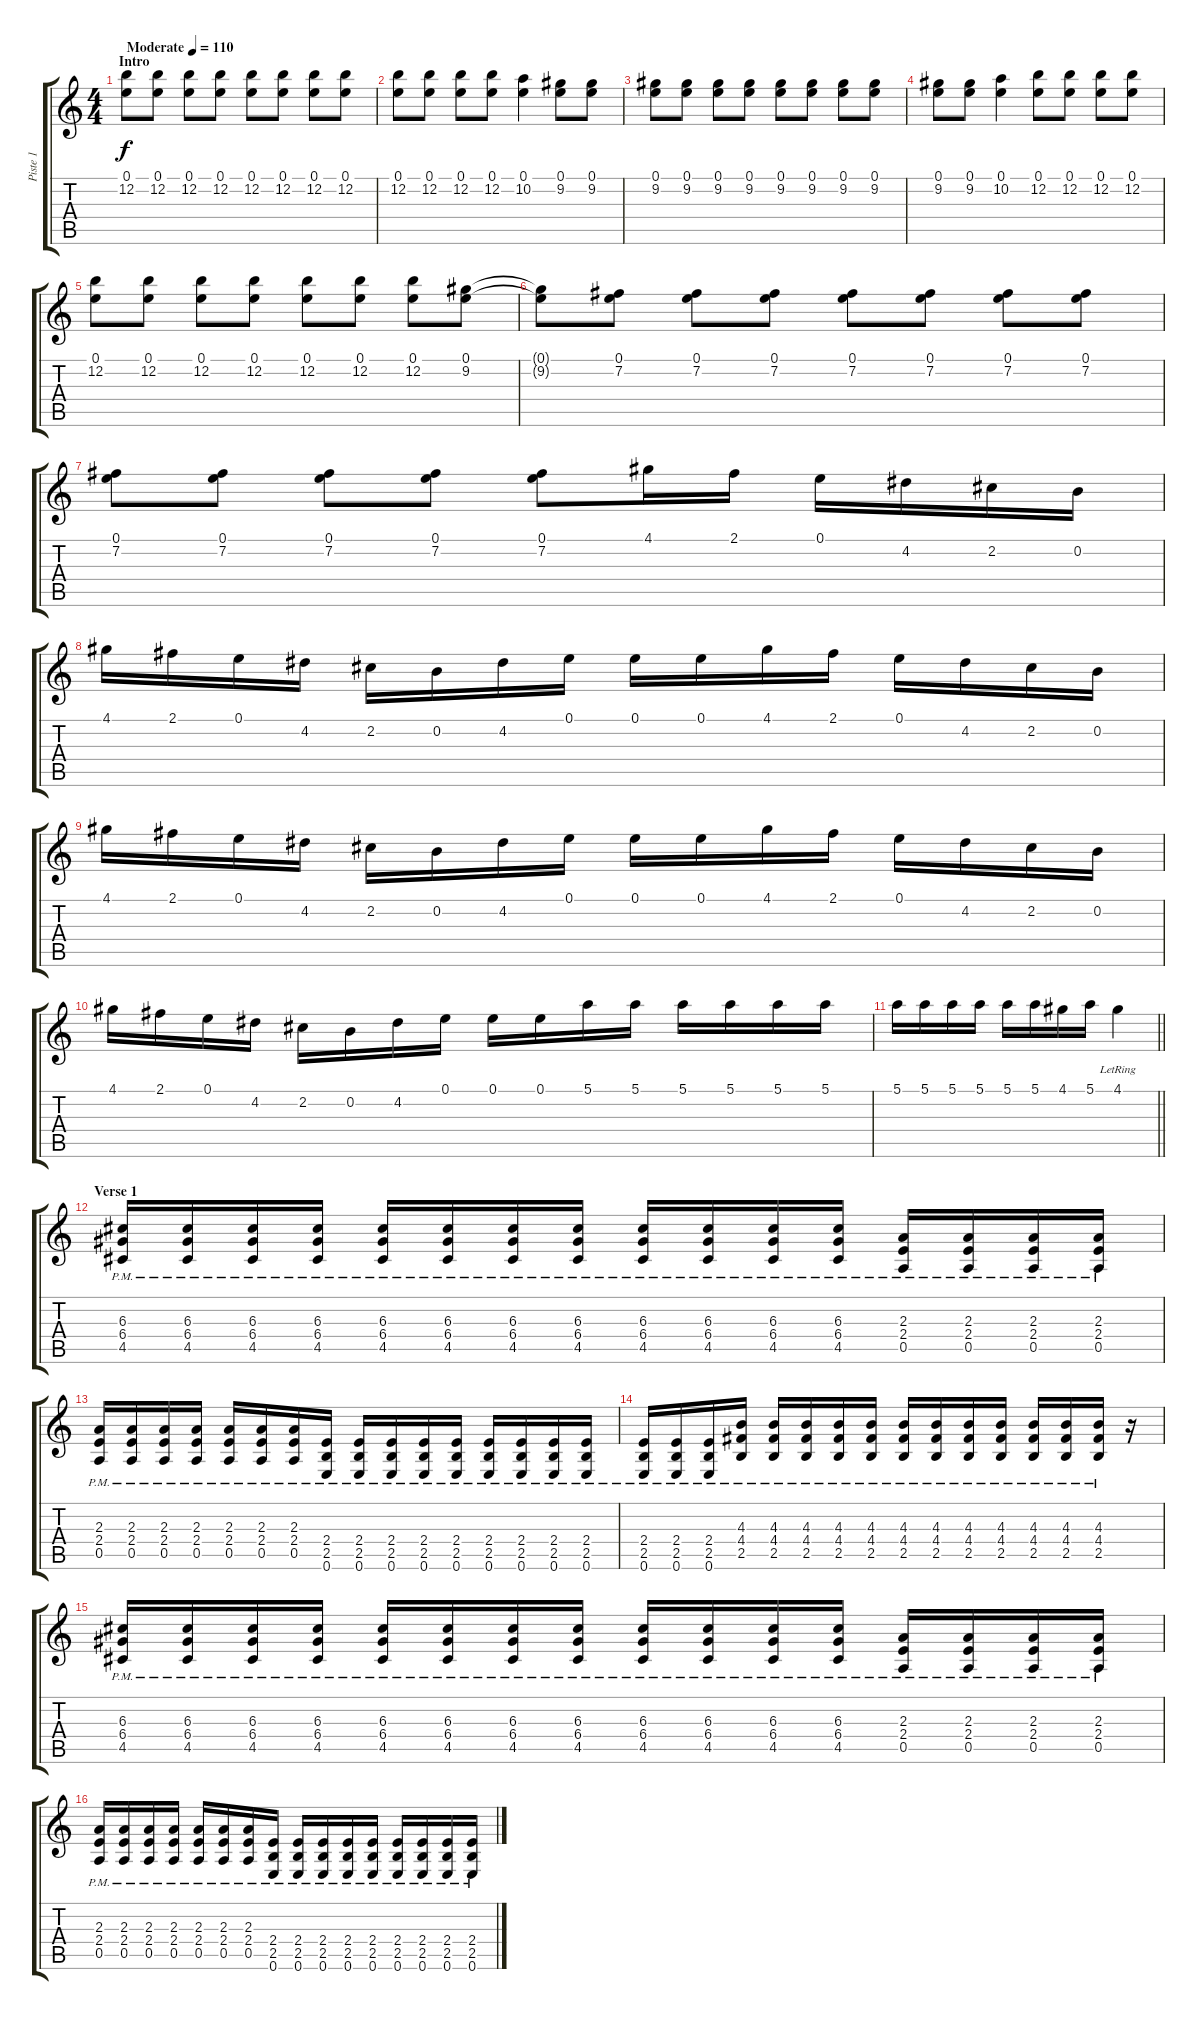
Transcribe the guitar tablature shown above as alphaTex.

\track ("Piste 1" "Piste 1") {instrument distortionguitar}
\staff {score tabs}
\tuning (E4 B3 G3 D3 A2 E2) {hide}
\ts (4 4)
\section ("" "Intro")
\tempo (110 "Moderate")
\clef g2
\ks c
(0.1 12.2).8{dy f instrument distortionguitar} (0.1 12.2).8 (0.1 12.2).8 (0.1 12.2).8 (0.1 12.2).8 (0.1 12.2).8 (0.1 12.2).8 (0.1 12.2).8 |
(0.1 12.2).8 (0.1 12.2).8 (0.1 12.2).8 (0.1 12.2).8 (0.1 10.2).4 (0.1 9.2).8 (0.1 9.2).8 |
(0.1 9.2).8 (0.1 9.2).8 (0.1 9.2).8 (0.1 9.2).8 (0.1 9.2).8 (0.1 9.2).8 (0.1 9.2).8 (0.1 9.2).8 |
(0.1 9.2).8 (0.1 9.2).8 (0.1 10.2).4 (0.1 12.2).8 (0.1 12.2).8 (0.1 12.2).8 (0.1 12.2).8 |
(0.1 12.2).8 (0.1 12.2).8 (0.1 12.2).8 (0.1 12.2).8 (0.1 12.2).8 (0.1 12.2).8 (0.1 12.2).8 (0.1 9.2).8 |
(0.1{t} 9.2{t}).8 (0.1 7.2).8 (0.1 7.2).8 (0.1 7.2).8 (0.1 7.2).8 (0.1 7.2).8 (0.1 7.2).8 (0.1 7.2).8 |
(0.1 7.2).8 (0.1 7.2).8 (0.1 7.2).8 (0.1 7.2).8 (0.1 7.2).8 4.1.16 2.1.16 0.1.16 4.2.16 2.2.16 0.2.16 |
4.1.16 2.1.16 0.1.16 4.2.16 2.2.16 0.2.16 4.2.16 0.1.16 0.1.16 0.1.16 4.1.16 2.1.16 0.1.16 4.2.16 2.2.16 0.2.16 |
4.1.16 2.1.16 0.1.16 4.2.16 2.2.16 0.2.16 4.2.16 0.1.16 0.1.16 0.1.16 4.1.16 2.1.16 0.1.16 4.2.16 2.2.16 0.2.16 |
4.1.16 2.1.16 0.1.16 4.2.16 2.2.16 0.2.16 4.2.16 0.1.16 0.1.16 0.1.16 5.1.16 5.1.16 5.1.16 5.1.16 5.1.16 5.1.16 |
\barLineRight lightlight
5.1.16 5.1.16 5.1.16 5.1.16 5.1.16 5.1.16 4.1.16 5.1.16 4.1{lr}.4 |
\section ("" "Verse 1")
(6.3{pm} 6.4{pm} 4.5{pm}).16 (6.3{pm} 6.4{pm} 4.5{pm}).16 (6.3{pm} 6.4{pm} 4.5{pm}).16 (6.3{pm} 6.4{pm} 4.5{pm}).16 (6.3{pm} 6.4{pm} 4.5{pm}).16 (6.3{pm} 6.4{pm} 4.5{pm}).16 (6.3{pm} 6.4{pm} 4.5{pm}).16 (6.3{pm} 6.4{pm} 4.5{pm}).16 (6.3{pm} 6.4{pm} 4.5{pm}).16 (6.3{pm} 6.4{pm} 4.5{pm}).16 (6.3{pm} 6.4{pm} 4.5{pm}).16 (6.3{pm} 6.4{pm} 4.5{pm}).16 (2.3{pm} 2.4{pm} 0.5{pm}).16 (2.3{pm} 2.4{pm} 0.5{pm}).16 (2.3{pm} 2.4{pm} 0.5{pm}).16 (2.3{pm} 2.4{pm} 0.5{pm}).16 |
(2.3{pm} 2.4{pm} 0.5{pm}).16 (2.3{pm} 2.4{pm} 0.5{pm}).16 (2.3{pm} 2.4{pm} 0.5{pm}).16 (2.3{pm} 2.4{pm} 0.5{pm}).16 (2.3{pm} 2.4{pm} 0.5{pm}).16 (2.3{pm} 2.4{pm} 0.5{pm}).16 (2.3{pm} 2.4{pm} 0.5{pm}).16 (2.4{pm} 2.5{pm} 0.6{pm}).16 (2.4{pm} 2.5{pm} 0.6{pm}).16 (2.4{pm} 2.5{pm} 0.6{pm}).16 (2.4{pm} 2.5{pm} 0.6{pm}).16 (2.4{pm} 2.5{pm} 0.6{pm}).16 (2.4{pm} 2.5{pm} 0.6{pm}).16 (2.4{pm} 2.5{pm} 0.6{pm}).16 (2.4{pm} 2.5{pm} 0.6{pm}).16 (2.4{pm} 2.5{pm} 0.6{pm}).16 |
(2.4{pm} 2.5{pm} 0.6{pm}).16 (2.4{pm} 2.5{pm} 0.6{pm}).16 (2.4{pm} 2.5{pm} 0.6{pm}).16 (4.3{pm} 4.4{pm} 2.5{pm}).16 (4.3{pm} 4.4{pm} 2.5{pm}).16 (4.3{pm} 4.4{pm} 2.5{pm}).16 (4.3{pm} 4.4{pm} 2.5{pm}).16 (4.3{pm} 4.4{pm} 2.5{pm}).16 (4.3{pm} 4.4{pm} 2.5{pm}).16 (4.3{pm} 4.4{pm} 2.5{pm}).16 (4.3{pm} 4.4{pm} 2.5{pm}).16 (4.3{pm} 4.4{pm} 2.5{pm}).16 (4.3{pm} 4.4{pm} 2.5{pm}).16 (4.3{pm} 4.4{pm} 2.5{pm}).16 (4.3{pm} 4.4{pm} 2.5{pm}).16 r.16 |
(6.3{pm} 6.4{pm} 4.5{pm}).16 (6.3{pm} 6.4{pm} 4.5{pm}).16 (6.3{pm} 6.4{pm} 4.5{pm}).16 (6.3{pm} 6.4{pm} 4.5{pm}).16 (6.3{pm} 6.4{pm} 4.5{pm}).16 (6.3{pm} 6.4{pm} 4.5{pm}).16 (6.3{pm} 6.4{pm} 4.5{pm}).16 (6.3{pm} 6.4{pm} 4.5{pm}).16 (6.3{pm} 6.4{pm} 4.5{pm}).16 (6.3{pm} 6.4{pm} 4.5{pm}).16 (6.3{pm} 6.4{pm} 4.5{pm}).16 (6.3{pm} 6.4{pm} 4.5{pm}).16 (2.3{pm} 2.4{pm} 0.5{pm}).16 (2.3{pm} 2.4{pm} 0.5{pm}).16 (2.3{pm} 2.4{pm} 0.5{pm}).16 (2.3{pm} 2.4{pm} 0.5{pm}).16 |
(2.3{pm} 2.4{pm} 0.5{pm}).16 (2.3{pm} 2.4{pm} 0.5{pm}).16 (2.3{pm} 2.4{pm} 0.5{pm}).16 (2.3{pm} 2.4{pm} 0.5{pm}).16 (2.3{pm} 2.4{pm} 0.5{pm}).16 (2.3{pm} 2.4{pm} 0.5{pm}).16 (2.3{pm} 2.4{pm} 0.5{pm}).16 (2.4{pm} 2.5{pm} 0.6{pm}).16 (2.4{pm} 2.5{pm} 0.6{pm}).16 (2.4{pm} 2.5{pm} 0.6{pm}).16 (2.4{pm} 2.5{pm} 0.6{pm}).16 (2.4{pm} 2.5{pm} 0.6{pm}).16 (2.4{pm} 2.5{pm} 0.6{pm}).16 (2.4{pm} 2.5{pm} 0.6{pm}).16 (2.4{pm} 2.5{pm} 0.6{pm}).16 (2.4{pm} 2.5{pm} 0.6{pm}).16
